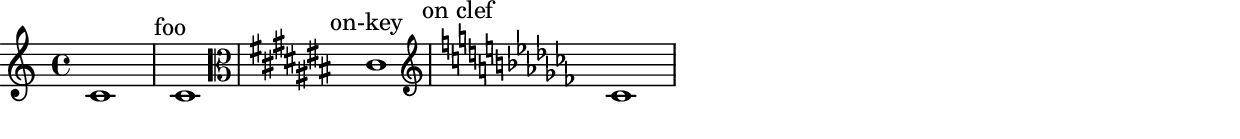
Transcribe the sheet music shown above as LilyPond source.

%% Generated by lilypond-book
%% Options: [exampleindent=10.16\mm,indent=0\mm,line-width=160\mm,paper-height=845.047\pt,paper-width=597.508\pt,papersize='(cons (* 597.508 pt) (* 845.047 pt))]
\include "lilypond-book-preamble.ly"


% ****************************************************************
% Start cut-&-pastable-section
% ****************************************************************

#(ly:set-option 'eps-box-padding 3.000000)



\paper {
  #(set-paper-size '(cons (* 597.508 pt) (* 845.047 pt)))
  indent = 0\mm
  line-width = 160\mm
  % offset the left padding, also add 1mm as lilypond creates cropped
  % images with a little space on the right
  line-width = #(- line-width (* mm  3.000000) (* mm 1))
}

\layout {
  
}




% ****************************************************************
% ly snippet:
% ****************************************************************
\sourcefilename "/lilypond-2.26.0/input/regression/rehearsal-mark-align.ly"
\sourcefileline 0

\header {

  texidoc = "Marks are put on top a breakable symbol,
  according to the value of @code{break-align-symbols} grob property.
  The same holds for @code{BarNumber} grobs."

}

\version "2.23.14"
  
\relative {
  c'1 \textMark "foo"
  c1
  \key cis \major
  \clef alto
  \override Score.TextMark.break-align-symbols = #'(key-signature)
  \textMark "on-key"
  cis
  \key ces \major
  \override Score.TextMark.break-align-symbols = #'(clef)
  \clef treble
  \textMark "on clef"
  ces
}



% ****************************************************************
% end ly snippet
% ****************************************************************
